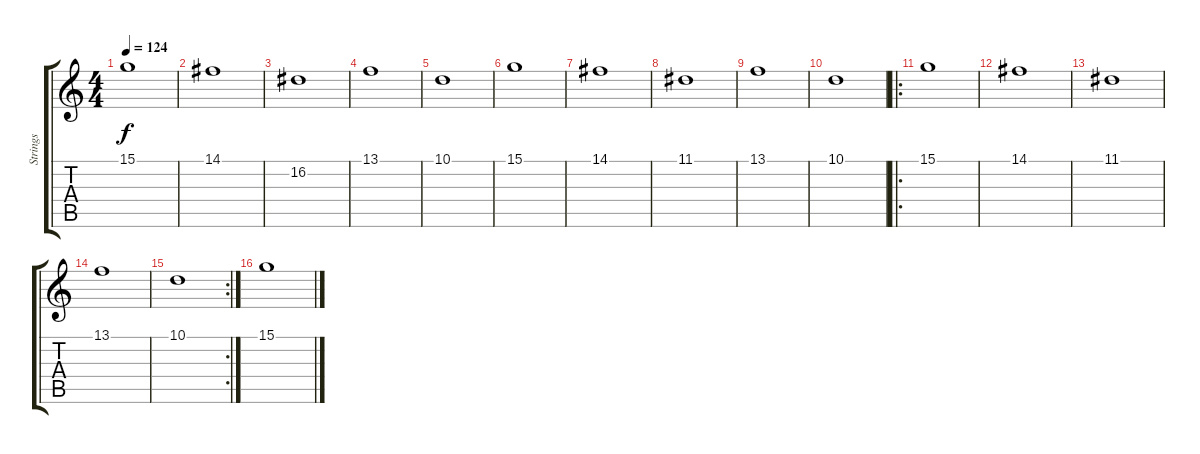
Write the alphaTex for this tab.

\track ("Strings" "Strings") {instrument stringensemble1}
\staff {score tabs}
\tuning (E4 B3 G3 D3 A2 D2) {hide}
\ts (4 4)
\tempo 124
\clef g2
\ks c
15.1.1{dy f volume 0 instrument stringensemble1} |
14.1.1{volume 5} |
16.2.1 |
13.1.1{volume 10} |
10.1.1 |
15.1.1 |
14.1.1 |
11.1.1 |
13.1.1 |
10.1.1 |
\ro
15.1.1 |
14.1.1 |
11.1.1 |
13.1.1 |
\rc 2
10.1.1 |
15.1.1
